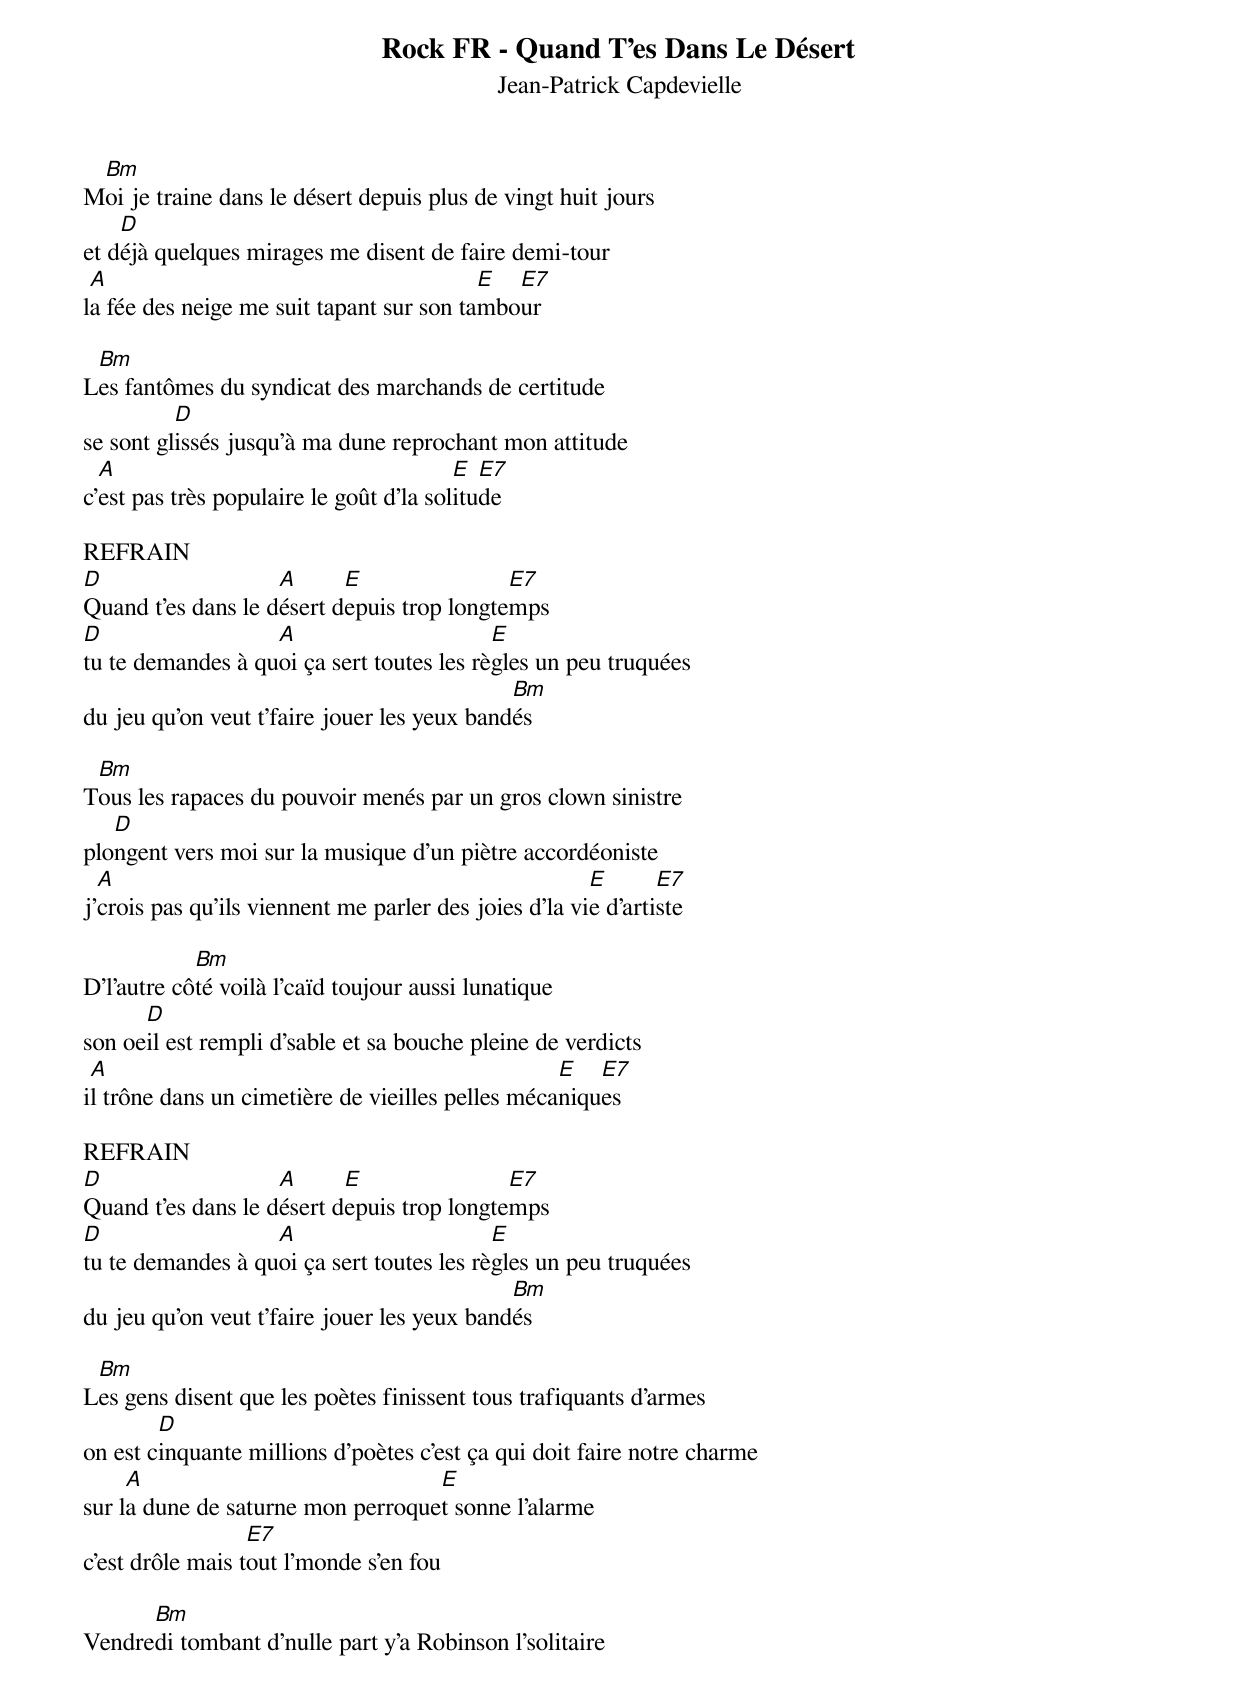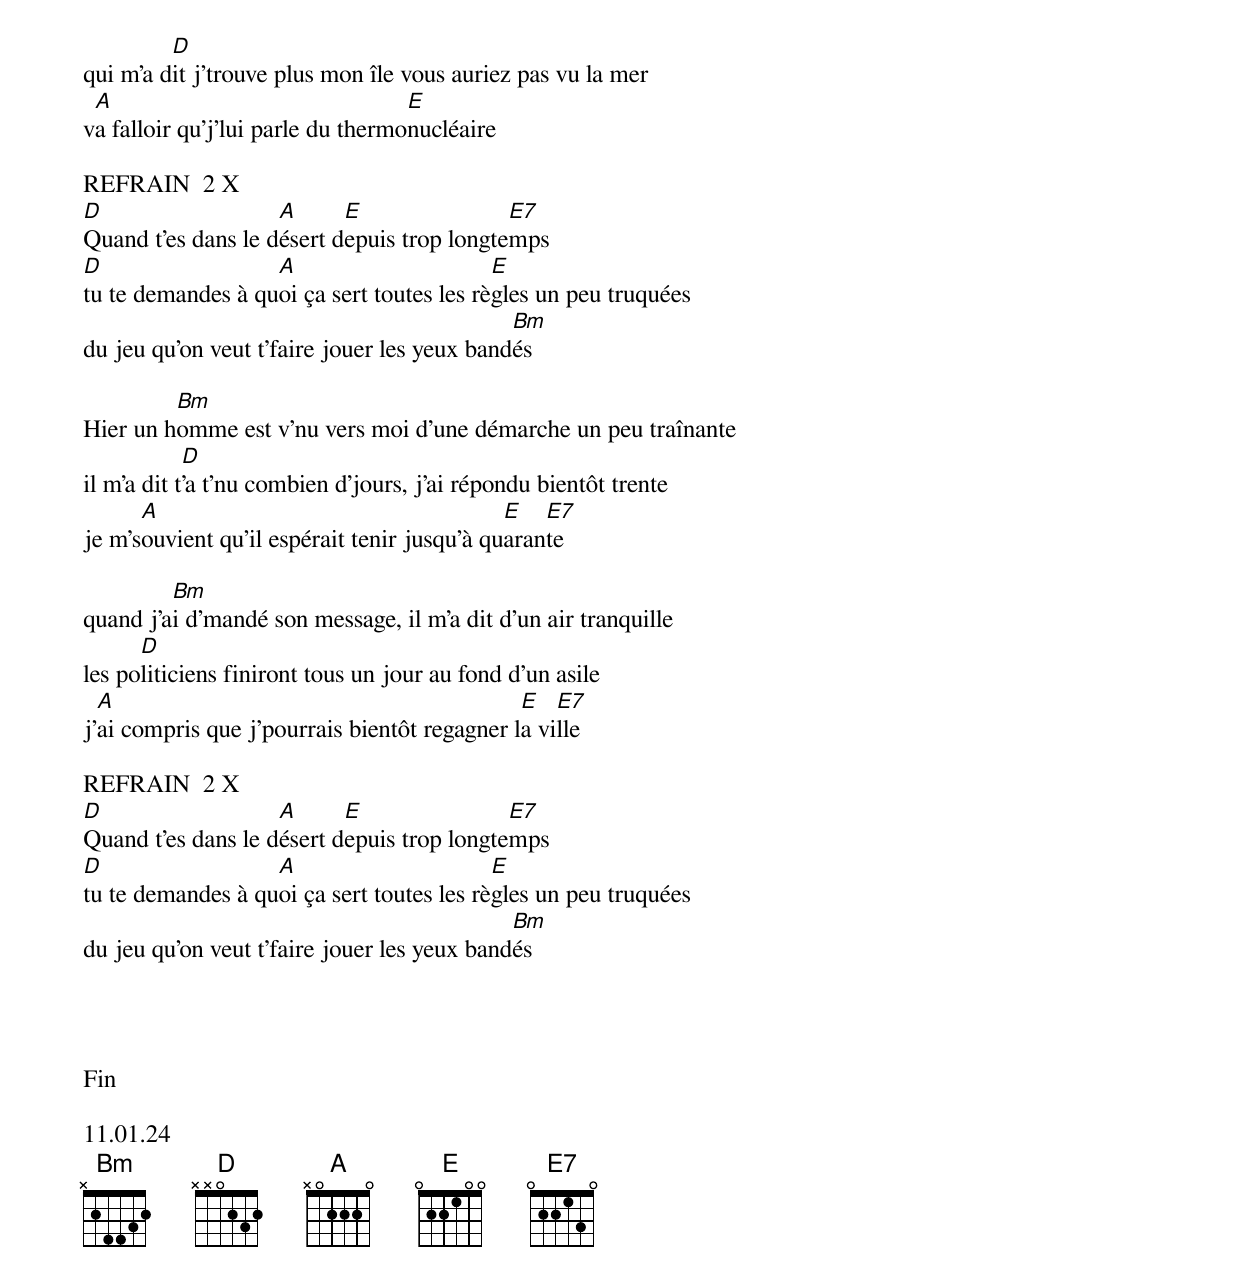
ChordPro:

{title: Rock FR - Quand T'es Dans Le Désert}
{subtitle: Jean-Patrick Capdevielle }
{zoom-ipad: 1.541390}

M[Bm]oi je traine dans le désert depuis plus de vingt huit jours
et d[D]éjà quelques mirages me disent de faire demi-tour
l[A]a fée des neige me suit tapant sur son ta[E]mbo[E7]ur

L[Bm]es fantômes du syndicat des marchands de certitude
se sont gl[D]issés jusqu’à ma dune reprochant mon attitude
c’[A]est pas très populaire le goût d’la sol[E]itu[E7]de

REFRAIN
[D]Quand t’es dans le d[A]ésert d[E]epuis trop longte[E7]mps
[D]tu te demandes à qu[A]oi ça sert toutes les rè[E]gles un peu truquées
du jeu qu’on veut t’faire jouer les yeux band[Bm]és

T[Bm]ous les rapaces du pouvoir menés par un gros clown sinistre
plo[D]ngent vers moi sur la musique d’un piètre accordéoniste
j’[A]crois pas qu’ils viennent me parler des joies d’la vi[E]e d’arti[E7]ste

D’l’autre cô[Bm]té voilà l’caïd toujour aussi lunatique
son oe[D]il est rempli d’sable et sa bouche pleine de verdicts
i[A]l trône dans un cimetière de vieilles pelles méca[E]niqu[E7]es

REFRAIN
[D]Quand t’es dans le d[A]ésert d[E]epuis trop longte[E7]mps
[D]tu te demandes à qu[A]oi ça sert toutes les rè[E]gles un peu truquées
du jeu qu’on veut t’faire jouer les yeux band[Bm]és

L[Bm]es gens disent que les poètes finissent tous trafiquants d’armes
on est c[D]inquante millions d’poètes c’est ça qui doit faire notre charme
sur l[A]a dune de saturne mon perroque[E]t sonne l’alarme
c’est drôle mais t[E7]out l’monde s’en fou

Vendre[Bm]di tombant d’nulle part y’a Robinson l’solitaire
qui m’a d[D]it j’trouve plus mon île vous auriez pas vu la mer
v[A]a falloir qu’j’lui parle du thermo[E]nucléaire

REFRAIN  2 X
[D]Quand t’es dans le d[A]ésert d[E]epuis trop longte[E7]mps
[D]tu te demandes à qu[A]oi ça sert toutes les rè[E]gles un peu truquées
du jeu qu’on veut t’faire jouer les yeux band[Bm]és

Hier un h[Bm]omme est v’nu vers moi d’une démarche un peu traînante
il m’a dit t[D]’a t’nu combien d’jours, j’ai répondu bientôt trente
je m’s[A]ouvient qu’il espérait tenir jusqu’à qu[E]aran[E7]te

quand j’a[Bm]i d’mandé son message, il m’a dit d’un air tranquille
les po[D]liticiens finiront tous un jour au fond d’un asile
j’[A]ai compris que j’pourrais bientôt regagner l[E]a vi[E7]lle

REFRAIN  2 X
[D]Quand t’es dans le d[A]ésert d[E]epuis trop longte[E7]mps
[D]tu te demandes à qu[A]oi ça sert toutes les rè[E]gles un peu truquées
du jeu qu’on veut t’faire jouer les yeux band[Bm]és




Fin

11.01.24
